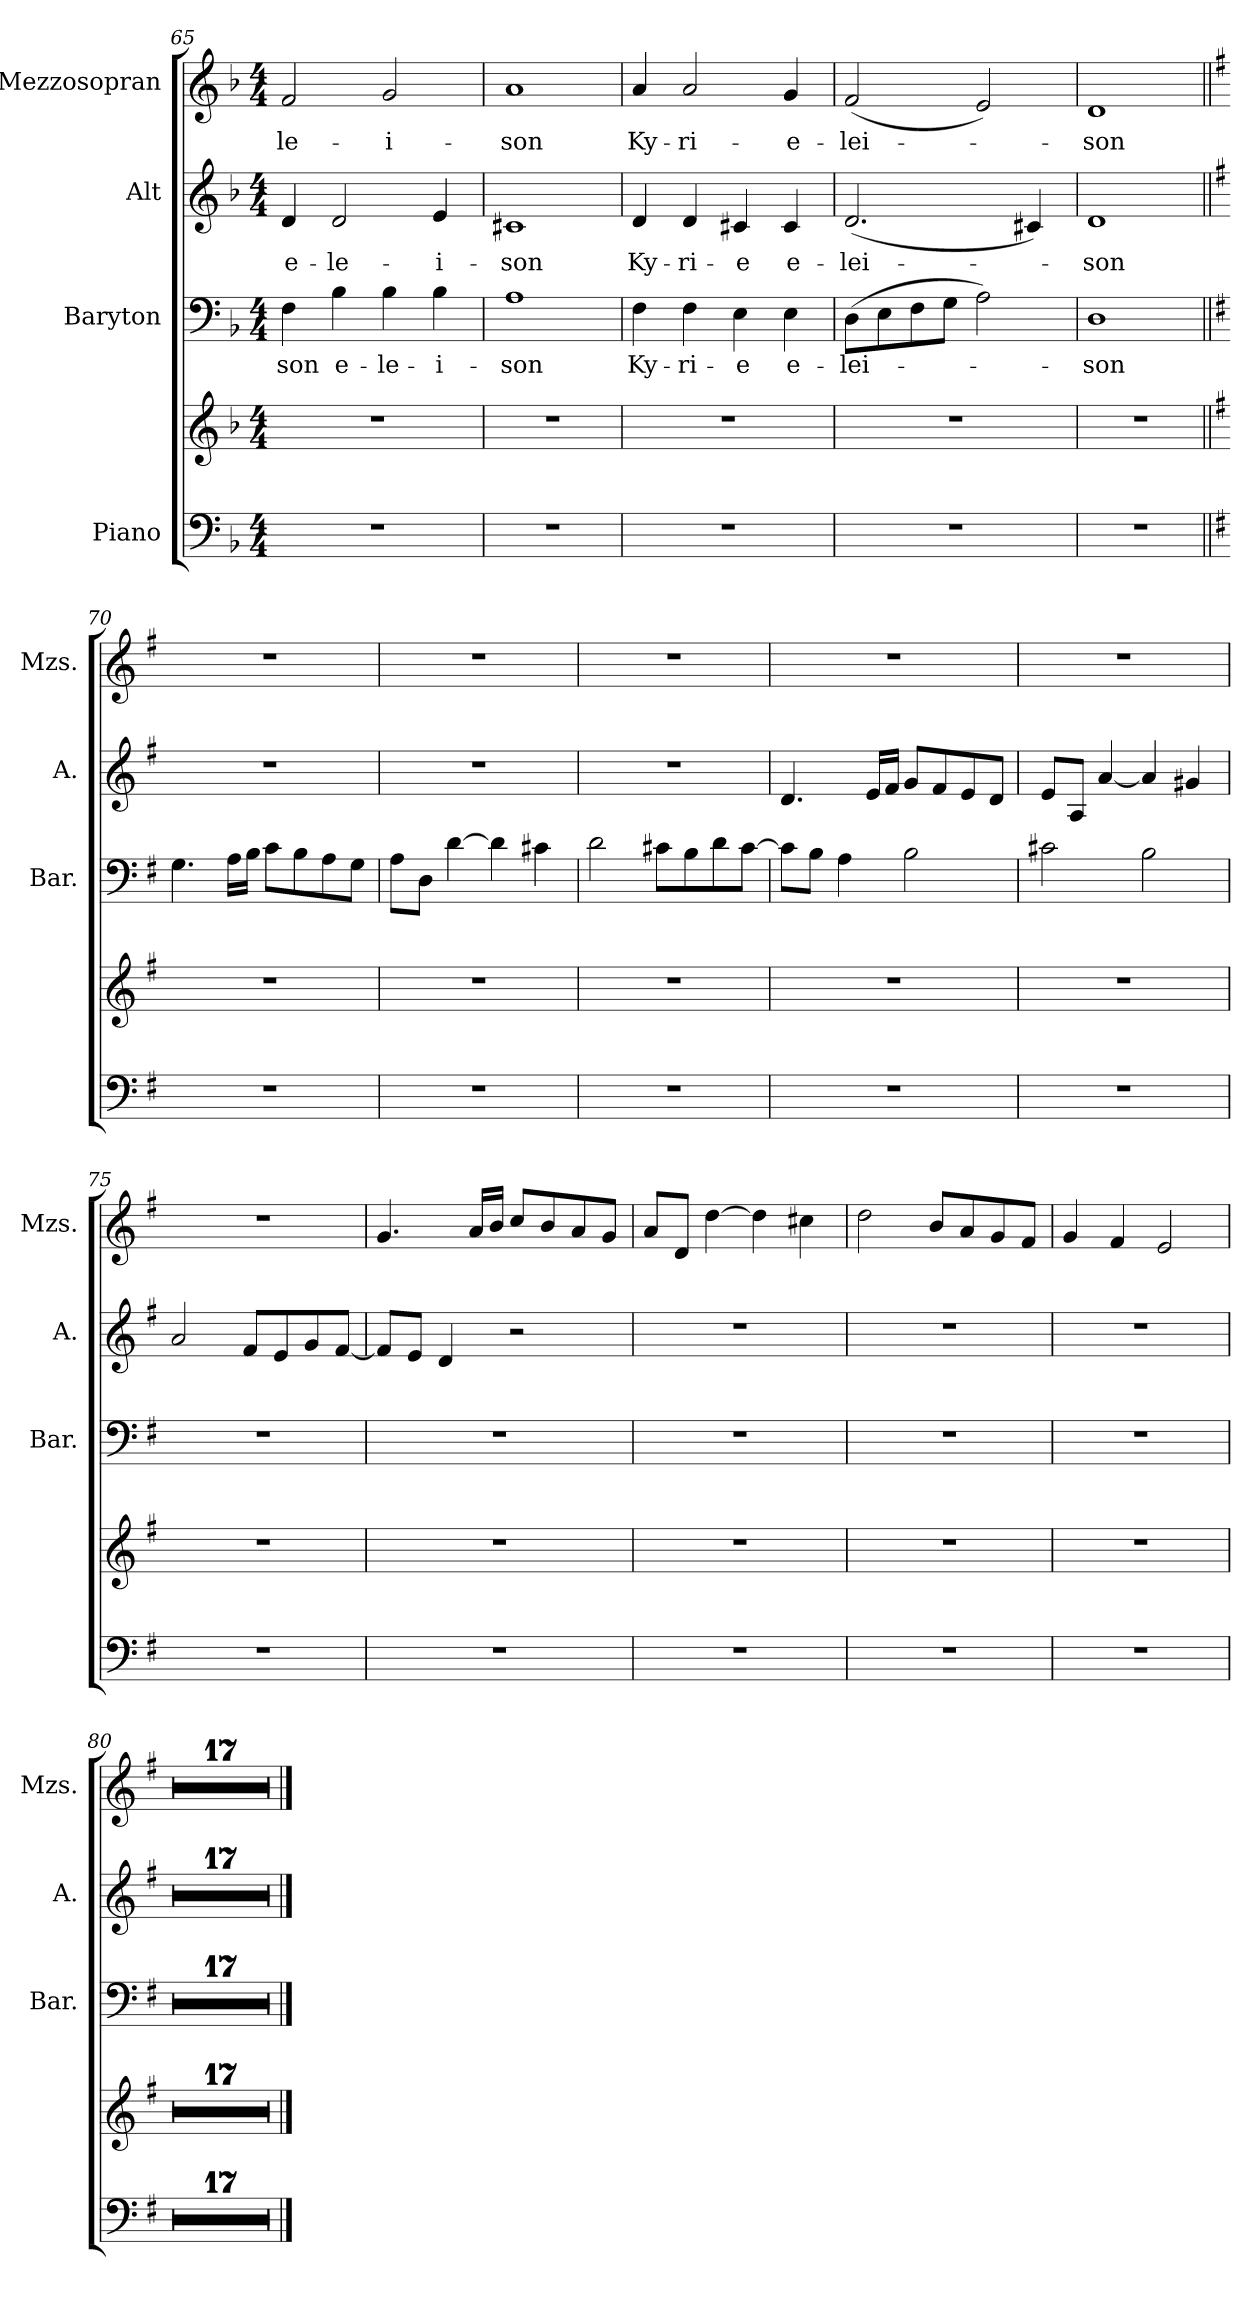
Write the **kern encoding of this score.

**kern	**kern	**kern	**text	**kern	**text	**kern	**text
*part4	*part4	*part3	*part3	*part2	*part2	*part1	*part1
*staff5	*staff4	*staff3	*staff3	*staff2	*staff2	*staff1	*staff1
*I"Piano	*	*I"Baryton	*	*I"Alt	*	*I"Mezzosopran	*
*	*	*I'Bar.	*	*I'A.	*	*I'Mzs.	*
*clefF4	*clefG2	*clefF4	*	*clefG2	*	*clefG2	*
*k[b-]	*k[b-]	*k[b-]	*	*k[b-]	*	*k[b-]	*
*M4/4	*M4/4	*M4/4	*	*M4/4	*	*M4/4	*
=65	=65	=65	=65	=65	=65	=65	=65
!	!	!	!LO:LY:b	!	!LO:LY:b	!	!LO:LY:b
1r	1r	4F\	-son	4d/	e-	2f/	-le-
!	!	!	!LO:LY:b	!	!LO:LY:b	!	!
.	.	4B-\	e-	2d/	-le-	.	.
!	!	!	!LO:LY:b	!	!	!	!LO:LY:b
.	.	4B-\	-le-	.	.	2g/	-i-
!	!	!	!LO:LY:b	!	!LO:LY:b	!	!
.	.	4B-\	-i-	4e/	-i-	.	.
=66	=66	=66	=66	=66	=66	=66	=66
!	!	!	!LO:LY:b	!	!LO:LY:b	!	!LO:LY:b
1r	1r	1A	-son	1c#X	-son	1a	-son
!!LO:PB:g=z
=67	=67	=67	=67	=67	=67	=67	=67
!	!	!	!LO:LY:b	!	!LO:LY:b	!	!LO:LY:b
1r	1r	4F\	Ky-	4d/	Ky-	4a/	Ky-
!	!	!	!LO:LY:b	!	!LO:LY:b	!	!LO:LY:b
.	.	4F\	-ri-	4d/	-ri-	2a/	-ri-
!	!	!	!LO:LY:b	!	!LO:LY:b	!	!
.	.	4E\	-e	4c#X/	-e	.	.
!	!	!	!LO:LY:b	!	!LO:LY:b	!	!LO:LY:b
.	.	4E\	e-	4c#/	e-	4g/	-e-
=68	=68	=68	=68	=68	=68	=68	=68
!	!	!	!LO:LY:b	!	!LO:LY:b	!	!LO:LY:b
1r	1r	(8D\L	-lei-	(2.d/	-lei-	(2f/	-lei-
.	.	8E\	.	.	.	.	.
.	.	8F\	.	.	.	.	.
.	.	8G\J	.	.	.	.	.
.	.	2A\)	.	.	.	2e/)	.
.	.	.	.	4c#X/)	.	.	.
=69	=69	=69	=69	=69	=69	=69	=69
!	!	!	!LO:LY:b	!	!LO:LY:b	!	!LO:LY:b
1r	1r	1D	-son	1d	-son	1d	-son
!!LO:PB:g=z
=70||	=70||	=70||	=70||	=70||	=70||	=70||	=70||
*k[f#]	*k[f#]	*k[f#]	*	*k[f#]	*	*k[f#]	*
*	*	*	*	*	*	*MM80	*
1r	1r	4.G\	.	1r	.	1r	.
.	.	16A\LL	.	.	.	.	.
.	.	16B\JJ	.	.	.	.	.
.	.	8c\L	.	.	.	.	.
.	.	8B\	.	.	.	.	.
.	.	8A\	.	.	.	.	.
.	.	8G\J	.	.	.	.	.
=71	=71	=71	=71	=71	=71	=71	=71
1r	1r	8A\L	.	1r	.	1r	.
.	.	8D\J	.	.	.	.	.
.	.	[4d\	.	.	.	.	.
.	.	4d\]	.	.	.	.	.
.	.	4c#X\	.	.	.	.	.
=72	=72	=72	=72	=72	=72	=72	=72
1r	1r	2d\	.	1r	.	1r	.
.	.	8c#X\L	.	.	.	.	.
.	.	8B\	.	.	.	.	.
.	.	8d\	.	.	.	.	.
.	.	[8c#\J	.	.	.	.	.
=73	=73	=73	=73	=73	=73	=73	=73
1r	1r	8c#\L]	.	4.d/	.	1r	.
.	.	8B\J	.	.	.	.	.
.	.	4A\	.	.	.	.	.
.	.	.	.	16e/LL	.	.	.
.	.	.	.	16f#/JJ	.	.	.
.	.	2B\	.	8g/L	.	.	.
.	.	.	.	8f#/	.	.	.
.	.	.	.	8e/	.	.	.
.	.	.	.	8d/J	.	.	.
!!LO:LB:g=z
=74	=74	=74	=74	=74	=74	=74	=74
1r	1r	2c#X\	.	8e/L	.	1r	.
.	.	.	.	8A/J	.	.	.
.	.	.	.	[4a/	.	.	.
.	.	2B\	.	4a/]	.	.	.
.	.	.	.	4g#X/	.	.	.
=75	=75	=75	=75	=75	=75	=75	=75
1r	1r	1r	.	2a/	.	1r	.
.	.	.	.	8f#/L	.	.	.
.	.	.	.	8e/	.	.	.
.	.	.	.	8g/	.	.	.
.	.	.	.	[8f#/J	.	.	.
=76	=76	=76	=76	=76	=76	=76	=76
1r	1r	1r	.	8f#/L]	.	4.g/	.
.	.	.	.	8e/J	.	.	.
.	.	.	.	4d/	.	.	.
.	.	.	.	.	.	16a/LL	.
.	.	.	.	.	.	16b/JJ	.
.	.	.	.	2r	.	8cc/L	.
.	.	.	.	.	.	8b/	.
.	.	.	.	.	.	8a/	.
.	.	.	.	.	.	8g/J	.
=77	=77	=77	=77	=77	=77	=77	=77
1r	1r	1r	.	1r	.	8a/L	.
.	.	.	.	.	.	8d/J	.
.	.	.	.	.	.	[4dd\	.
.	.	.	.	.	.	4dd\]	.
.	.	.	.	.	.	4cc#X\	.
!!LO:LB:g=z
=78	=78	=78	=78	=78	=78	=78	=78
1r	1r	1r	.	1r	.	2dd\	.
.	.	.	.	.	.	8b/L	.
.	.	.	.	.	.	8a/	.
.	.	.	.	.	.	8g/	.
.	.	.	.	.	.	8f#/J	.
=79	=79	=79	=79	=79	=79	=79	=79
1r	1r	1r	.	1r	.	4g/	.
.	.	.	.	.	.	4f#/	.
.	.	.	.	.	.	2e/	.
=80	=80	=80	=80	=80	=80	=80	=80
1r	1r	1r	.	1r	.	1r	.
=81	=81	=81	=81	=81	=81	=81	=81
1r	1r	1r	.	1r	.	1r	.
=82	=82	=82	=82	=82	=82	=82	=82
1r	1r	1r	.	1r	.	1r	.
=83	=83	=83	=83	=83	=83	=83	=83
1r	1r	1r	.	1r	.	1r	.
=84	=84	=84	=84	=84	=84	=84	=84
1r	1r	1r	.	1r	.	1r	.
=85	=85	=85	=85	=85	=85	=85	=85
1r	1r	1r	.	1r	.	1r	.
!!LO:PB:g=z
=86	=86	=86	=86	=86	=86	=86	=86
1r	1r	1r	.	1r	.	1r	.
=87	=87	=87	=87	=87	=87	=87	=87
1r	1r	1r	.	1r	.	1r	.
=88	=88	=88	=88	=88	=88	=88	=88
1r	1r	1r	.	1r	.	1r	.
=89	=89	=89	=89	=89	=89	=89	=89
1r	1r	1r	.	1r	.	1r	.
=90	=90	=90	=90	=90	=90	=90	=90
1r	1r	1r	.	1r	.	1r	.
=91	=91	=91	=91	=91	=91	=91	=91
1r	1r	1r	.	1r	.	1r	.
=92	=92	=92	=92	=92	=92	=92	=92
1r	1r	1r	.	1r	.	1r	.
=93	=93	=93	=93	=93	=93	=93	=93
1r	1r	1r	.	1r	.	1r	.
=94	=94	=94	=94	=94	=94	=94	=94
1r	1r	1r	.	1r	.	1r	.
=95	=95	=95	=95	=95	=95	=95	=95
1r	1r	1r	.	1r	.	1r	.
=96	=96	=96	=96	=96	=96	=96	=96
1r	1r	1r	.	1r	.	1r	.
==	==	==	==	==	==	==	==
*-	*-	*-	*-	*-	*-	*-	*-
